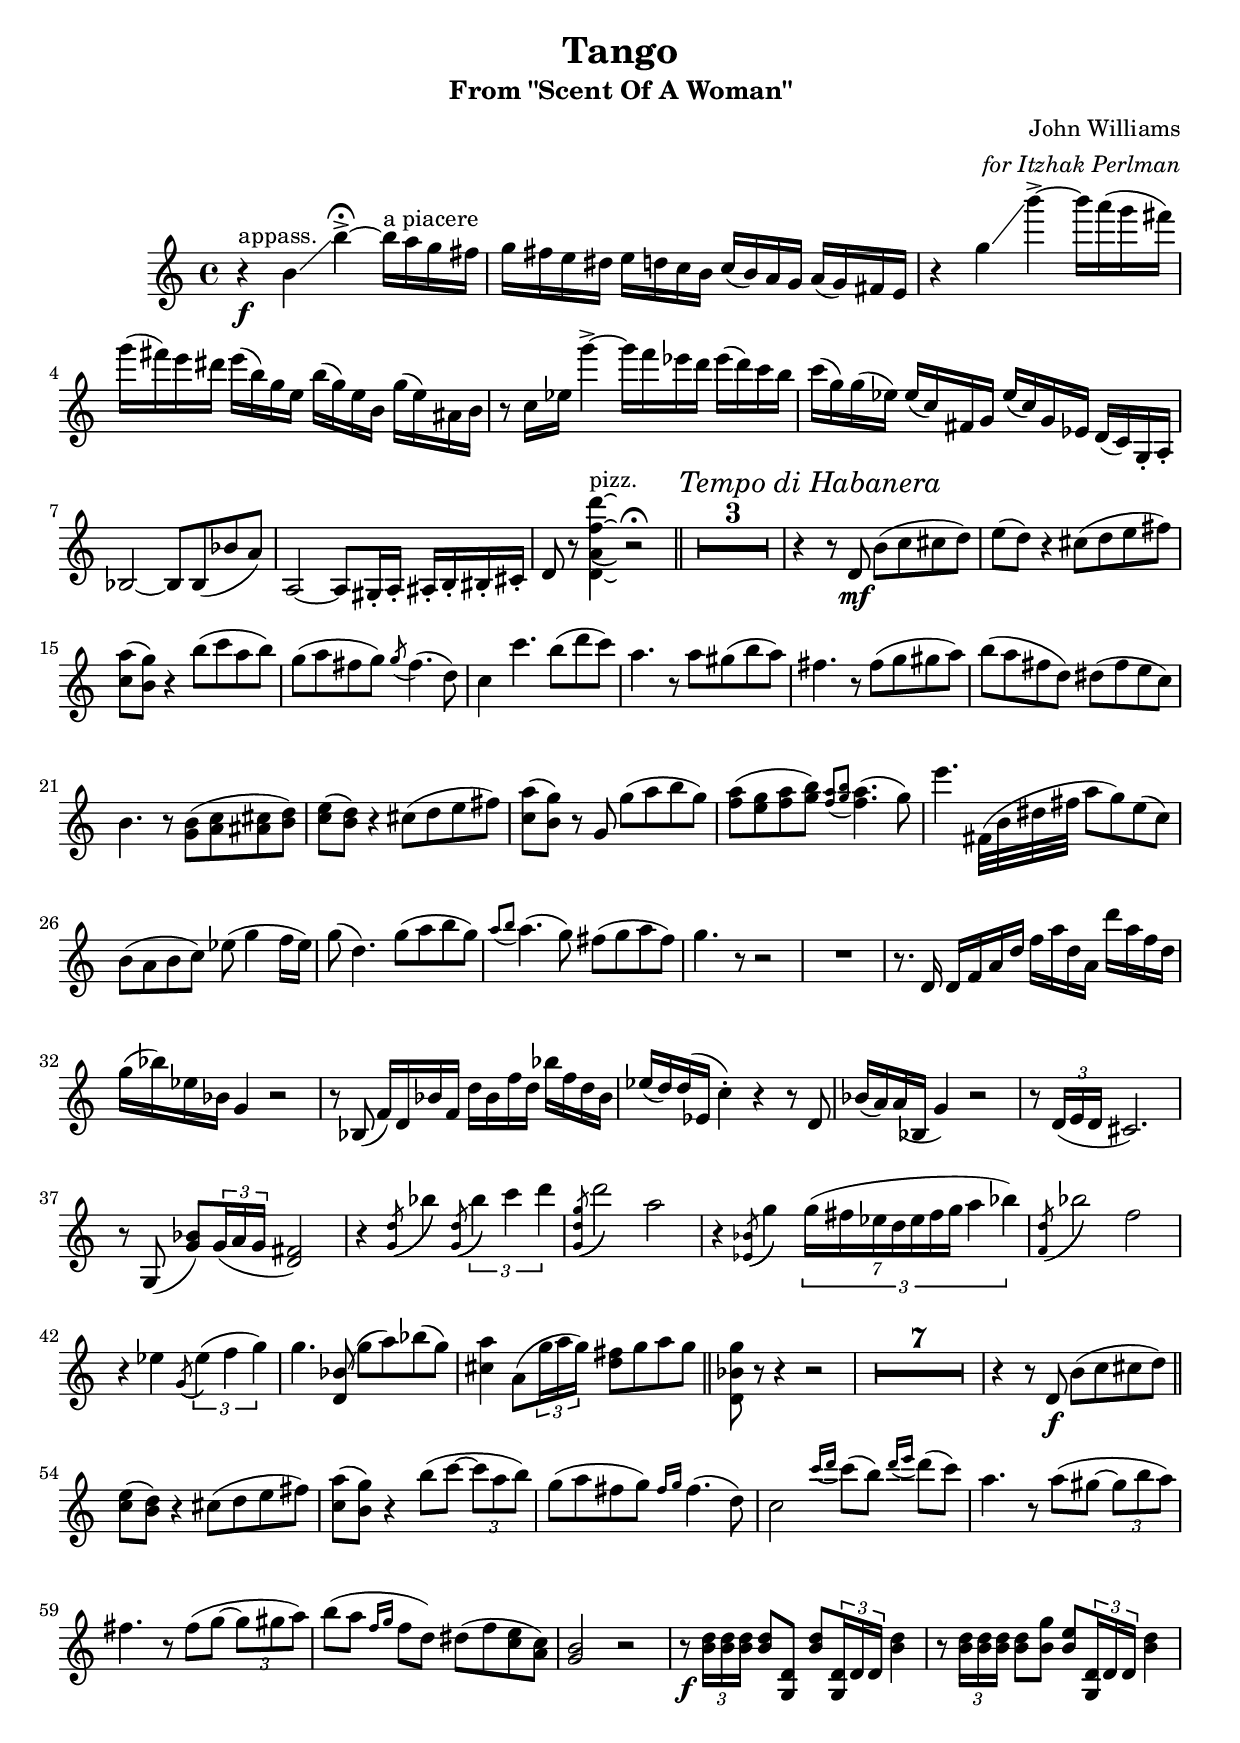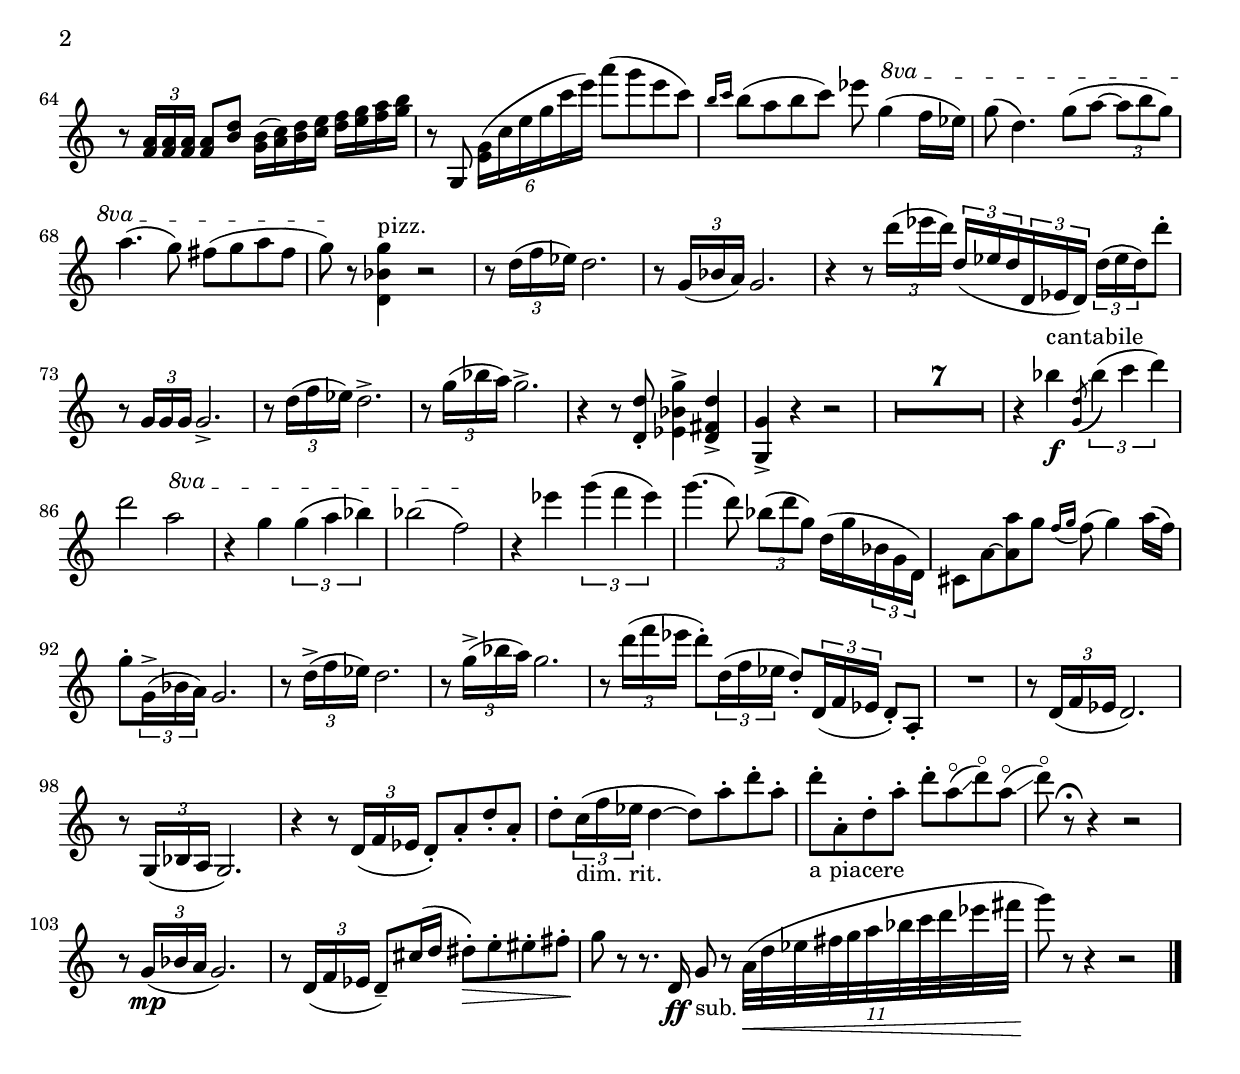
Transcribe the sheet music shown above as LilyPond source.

%{
comments	
%}

\version "2.18.2"

\header
{
	title = "Tango"
	subtitle = "From \"Scent Of A Woman\""
	composer = "John Williams"
	arranger = \markup {\italic "for Itzhak Perlman"}
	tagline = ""
}

\time 4/4

\relative c''
{
	\compressFullBarRests
	\override MultiMeasureRest.expand-limit = #2

	%bar 1
	r\f^"appass." b\glissando b'->~\fermata b16^"a piacere" a g fis |
	g fis e dis e d c b c( b) a g a( g) fis e |
	r4 g'\glissando b'->~ b16 a( g fis) |
	g( fis) e dis e( b) g e b'( g) e b g'( e) ais, b |
	%bar 5
	r8 c16 ees g'4~-> g16 f ees d ees( d) c b |
	c( g) g( ees) ees( c) fis, g ees'( c) g ees d( c) g-. a-. |
	bes2~ bes8 bes( bes' a) |
	a,2~ a8 gis16-. a-. ais-. b-. bis-. cis-. |
	d8 r <d a' f' d'>4\laissezVibrer^"pizz." r2\fermata \bar "||"

	\once \override Score.RehearsalMark #'self-alignment-X = #LEFT
	\mark \markup { \italic {"Tempo di Habanera"} }
	%bar 10
	R1*3 | %change this, horrible way of doing this and screws up all bar numbers!

	r4 r8 d\mf b'( c cis d) |
	e( d) r4 cis8( d e fis) |
	%bar 15
	<a c,>( <g b,>) r4 b8( c a b) |
	g( a fis g) \acciaccatura g8 fis4.( d8) |
	c4 c'4. b8( d c) |
	a4. r8 a gis( b a) |
	fis4. r8 fis( g gis a) |
	%bar 20
	b( a fis d) dis( fis e c) |
	b4. r8 <b g>( <c a> <cis ais> <d b>) |
	<e c>( <d b>) r4 cis8( d e fis) |
	<a c,>( <g b,>) r g, g'(a b g) |
	<a f>( <g e> <a f> <b g>) \grace {<a f>( <b g>} <a f>4.)( g8) |
	%bar 25
	e'4. fis,,32( b dis fis a8 g) e( c) |
	b( a b c) ees( g4 f16 ees) |
	g8( d4.) g8( a b g) |
	\grace {a( b} a4.)( g8) fis( g a fis) |
	g4. r8 r2 |
	%bar 30
	R1 |
	r8. d,16 d f a d f a d, a d' a f d |
	g( bes) ees, bes g4 r2 |
	r8 bes,( f'16) d bes' f d' bes f' d bes' f d bes |
	ees( d) d( ees, c'4-.) r4 r8 d, |
	%bar 35
	bes'16( a) a( bes, g'4) r2 |
	r8 \tuplet 3/2 {d16( e d} cis2.) |
	r8 g( <g' bes>) \tuplet 3/2 {g16( a g} <fis d>2) |
	r4 \acciaccatura <g d'>8( bes'4) \acciaccatura <g, d'>8( \tuplet 3/2 {bes'4) c d} |
	\acciaccatura <g,, d' g>8( d''2) a |
	%bar 40
	r4 \acciaccatura <bes, ees,>8( g'4) \tuplet 3/2 {\tuplet 7/4 {g16( fis ees d ees fis g} a4 bes)} |
	\acciaccatura <f, d'>8( bes'2) f |
	r4 ees \acciaccatura g,8( \tuplet 3/2 {ees'4)( f g )} |
	g4. <bes, d,>8( \glissando g'8 a) bes( g) |
	<a cis,>4 a,8( \tuplet 3/2 {g'16 a g)} <fis d>8 g a g \bar "||"

	%bar 45
	<g bes, d,> r r4 r2 |
	R1*7 |
	r4 r8 d,\f b'( c cis d) \bar "||"

	<e c>( <d b>) r4 cis8( d e fis) |
	%bar 55
	<a c,>( <g b,>) r4 b8( c~ \tuplet 3/2 {c8 a b)} |
	g( a fis g) \grace {fis16 g} fis4.( d8) |
	c2 \grace {c'16( d} c8)( b) \grace {d16( e} d8)( c) |
	a4. r8 a( gis~ \tuplet 3/2 {gis b a)} |
	fis4. r8 fis( g~ \tuplet 3/2 {g gis a)} |
	%bar 60
	b( a \grace {f16 g} f8 d) dis( f <e c> <c a>) |
	<b g>2 r |
	r8 \f \tuplet 3/2 {<d b>16 <d b> <d b>} <d b>8 <d, g,> <d' b> \tuplet 3/2 {<d, g,>16 d d} <d' b>4 |
	r8 \tuplet 3/2 {<d b>16 <d b> <d b>} <d b>8 <b g'> <e b> \tuplet 3/2 {<d, g,>16 d d} <d' b>4 |
	r8 \tuplet 3/2 {<a f>16 <a f> <a f>} <a f>8 <d b> <b g>16( <c a>) <d b> <e c> <f d> <g e> <a f> <b g> |
	%bar 65
	r8 g,, \tuplet 6/4 {<g' e>16( c e g c e)} a8( g e c) |
	\override TextSpanner #'(bound-details left text) = \markup { \italic "8va " }
	\grace {b16 c} b8( a b c) ees g,4( \startTextSpan f16 ees) |
	g8( d4.) g8( a~ \tuplet 3/2 {a b g)} |
	a4.( g8) fis( g a fis |
	g) \stopTextSpan r <g bes, d,>4^"pizz." r2 |
	%bar 70
	r8 \tuplet 3/2 {d16( f ees)} d2. |
	r8 \tuplet 3/2 {g,16( bes a)} g2. |
	r4 r8 \tuplet 3/2 {d''16( ees d)} \tuplet 3/2 {d,16( ees d} \tuplet 3/2 {d,16 ees d)} \tuplet 3/2 {d'16( ees d)} d'8-. |
	r8 \tuplet 3/2 {g,,16 g g} g2.-> |
	r8 \tuplet 3/2 {d'16( f ees)} d2.-> |
	%bar 75
	r8 \tuplet 3/2 {g16( bes a)} g2.-> |
	r4 r8 <d d,>8-. <g bes, ees,>4-> <d fis, d>-> |
	<g, g,>-> r4 r2 |
	R1*7 |
	%bar 85
	r4 bes'^"cantabile" \f \acciaccatura {<d, g,>8(} \tuplet 3/2 {bes'4)( c d)} |
	d2 a2 \startTextSpan |
	r4 g \tuplet 3/2 {g( a bes)} |
	bes2( f) \stopTextSpan |
	r4 ees' \tuplet 3/2 {g( f ees)} |
	%bar 90
	g4.( d8) \tuplet 3/2 {bes8( d g,)} d16( g \tuplet 3/2 {bes, g d)} |
	cis8 a'~ <a a'> g' \grace {f16( g} f8)( g4) a16( f) |
	g8-. \tuplet 3/2 {g,16->( bes a)} g2. |
	r8 \tuplet 3/2 {d'16->( f ees)} d2. |
	r8 \tuplet 3/2 {g16->( bes a)} g2. |
	%bar 95
	r8 \tuplet 3/2 {d'16( f ees} d8-.) \tuplet 3/2 {d,16( f ees} d8-.) \tuplet 3/2 {d,16( f ees} d8-.) a-. |
	R1 |
	r8 \tuplet 3/2 {d16( f ees} d2.) |
	r8 \tuplet 3/2 {g,16( bes a} g2.) |
	r4 r8 \tuplet 3/2 {d'16( f ees} d8-.) a'-. d-. a-. |
	%bar 100
	d-. \tuplet 3/2 {c16-"dim. rit."( f ees} d4~ d8) a'-. d-. a-. |
	d-._"a piacere" a,-. d-. a'-. d-. a\flageolet( \glissando d\flageolet) a\flageolet( \glissando |
	d\flageolet) r8\fermata r4 r2 |
	r8 \tuplet 3/2 {g,,16( \mp bes a} g2.) |
	r8 \tuplet 3/2 {d16( f ees} d8--) cis'16( d dis8-.\>) e-. eis-. fis-. |
	%bar 105
	g\! r r8. d,16 \ff g8-"sub." r \tuplet 11/8 {a32(\< d ees fis g a bes c d ees fis\!} | 
	g8) r r4 r2 \bar "|."

}






